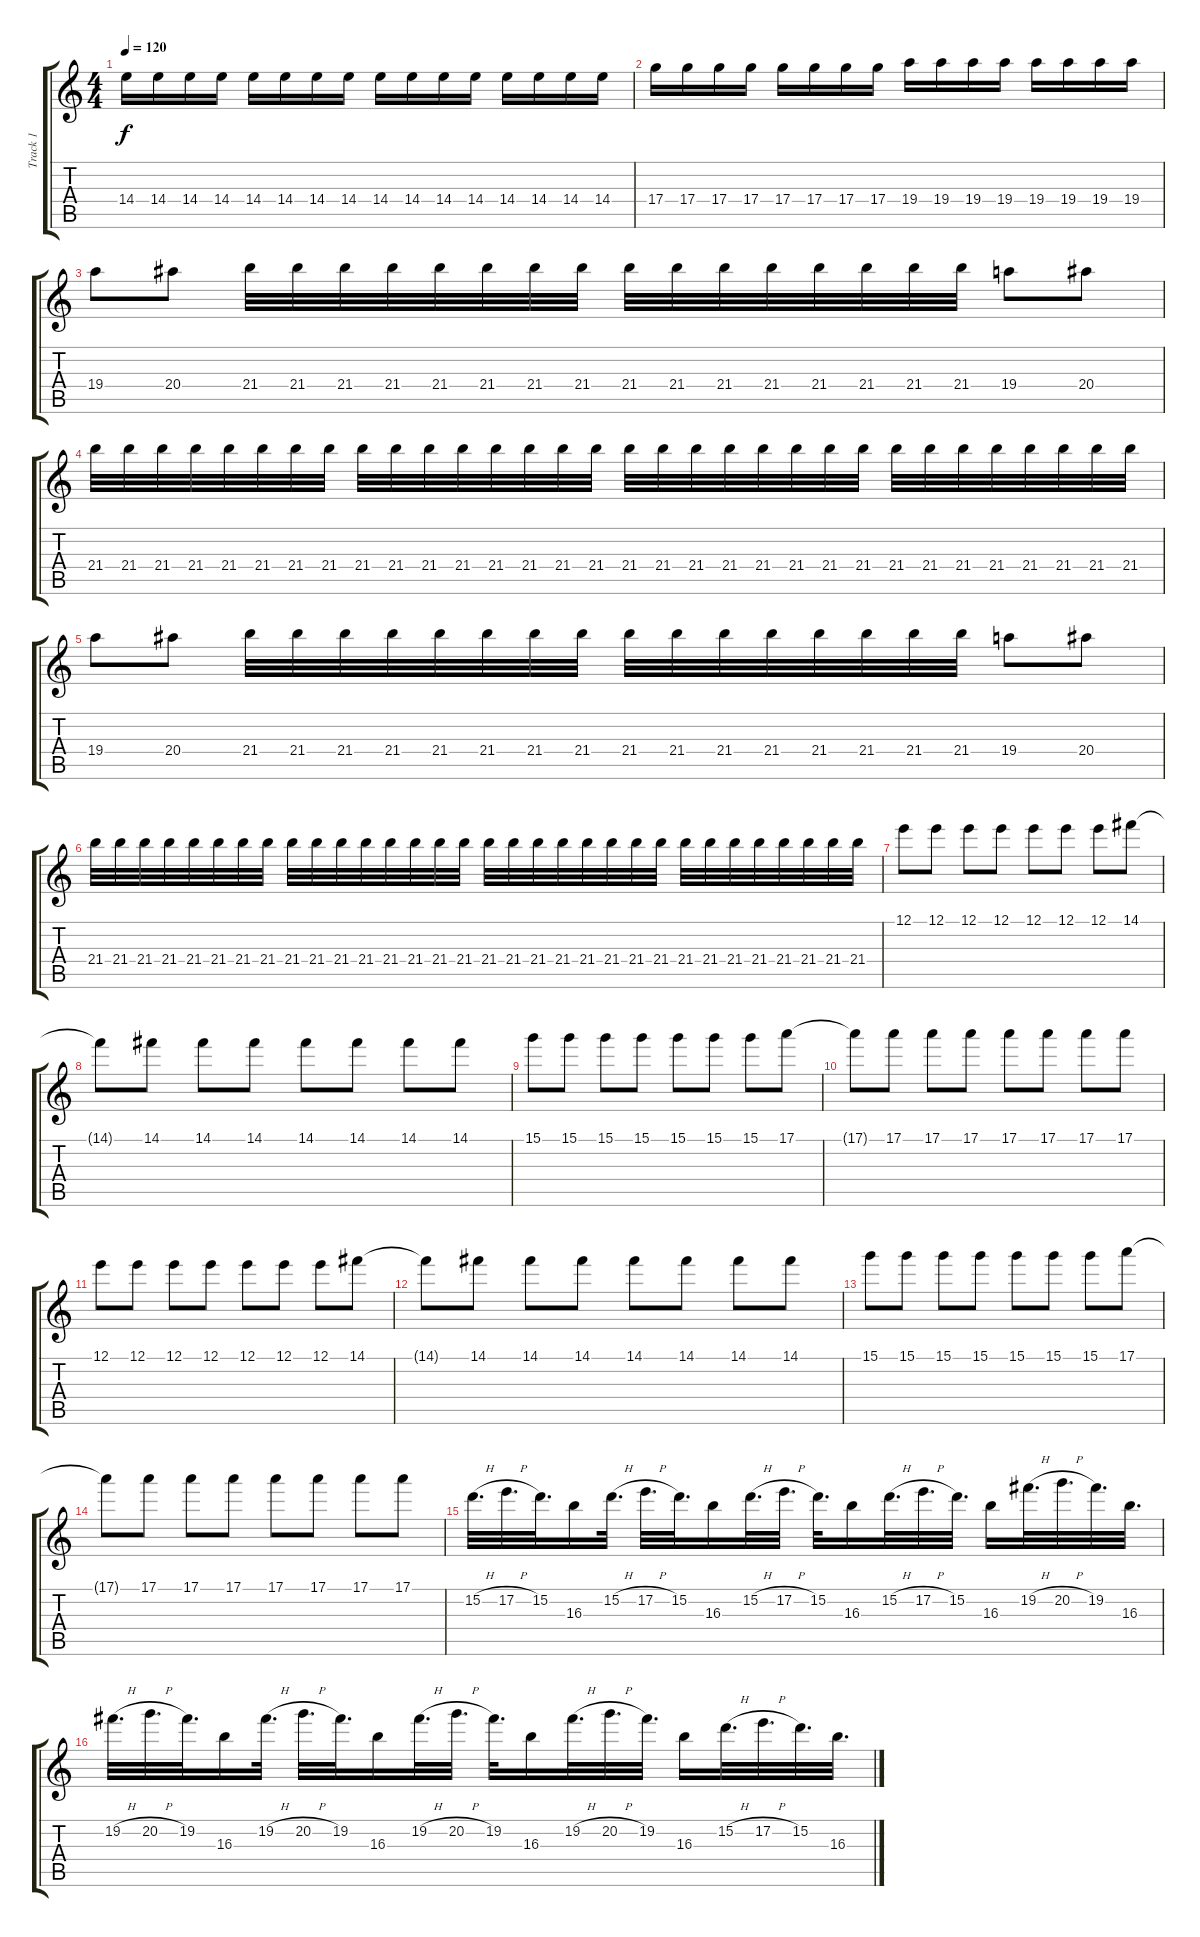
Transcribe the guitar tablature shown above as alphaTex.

\track ("Track 1" "Track 1") {instrument distortionguitar}
\staff {score tabs}
\tuning (E4 B3 G3 D3 A2 E2) {hide}
\ts (4 4)
\tempo 120
\clef g2
\ks c
14.4.16{dy f} 14.4.16 14.4.16 14.4.16 14.4.16 14.4.16 14.4.16 14.4.16 14.4.16 14.4.16 14.4.16 14.4.16 14.4.16 14.4.16 14.4.16 14.4.16 |
17.4.16 17.4.16 17.4.16 17.4.16 17.4.16 17.4.16 17.4.16 17.4.16 19.4.16 19.4.16 19.4.16 19.4.16 19.4.16 19.4.16 19.4.16 19.4.16 |
19.4.8 20.4.8 21.4.32 21.4.32 21.4.32 21.4.32 21.4.32 21.4.32 21.4.32 21.4.32 21.4.32 21.4.32 21.4.32 21.4.32 21.4.32 21.4.32 21.4.32 21.4.32 19.4.8 20.4.8 |
21.4.32 21.4.32 21.4.32 21.4.32 21.4.32 21.4.32 21.4.32 21.4.32 21.4.32 21.4.32 21.4.32 21.4.32 21.4.32 21.4.32 21.4.32 21.4.32 21.4.32 21.4.32 21.4.32 21.4.32 21.4.32 21.4.32 21.4.32 21.4.32 21.4.32 21.4.32 21.4.32 21.4.32 21.4.32 21.4.32 21.4.32 21.4.32 |
19.4.8 20.4.8 21.4.32 21.4.32 21.4.32 21.4.32 21.4.32 21.4.32 21.4.32 21.4.32 21.4.32 21.4.32 21.4.32 21.4.32 21.4.32 21.4.32 21.4.32 21.4.32 19.4.8 20.4.8 |
21.4.32 21.4.32 21.4.32 21.4.32 21.4.32 21.4.32 21.4.32 21.4.32 21.4.32 21.4.32 21.4.32 21.4.32 21.4.32 21.4.32 21.4.32 21.4.32 21.4.32 21.4.32 21.4.32 21.4.32 21.4.32 21.4.32 21.4.32 21.4.32 21.4.32 21.4.32 21.4.32 21.4.32 21.4.32 21.4.32 21.4.32 21.4.32 |
12.1.8 12.1.8 12.1.8 12.1.8 12.1.8 12.1.8 12.1.8 14.1.8 |
14.1{t}.8 14.1.8 14.1.8 14.1.8 14.1.8 14.1.8 14.1.8 14.1.8 |
15.1.8 15.1.8 15.1.8 15.1.8 15.1.8 15.1.8 15.1.8 17.1.8 |
17.1{t}.8 17.1.8 17.1.8 17.1.8 17.1.8 17.1.8 17.1.8 17.1.8 |
12.1.8 12.1.8 12.1.8 12.1.8 12.1.8 12.1.8 12.1.8 14.1.8 |
14.1{t}.8 14.1.8 14.1.8 14.1.8 14.1.8 14.1.8 14.1.8 14.1.8 |
15.1.8 15.1.8 15.1.8 15.1.8 15.1.8 15.1.8 15.1.8 17.1.8 |
17.1{t}.8 17.1.8 17.1.8 17.1.8 17.1.8 17.1.8 17.1.8 17.1.8 |
15.2{h}.32{d} 17.2{h}.32{d} 15.2.32{d} 16.3.16 15.2{h}.32{d} 17.2{h}.32{d} 15.2.32{d} 16.3.16 15.2{h}.32{d} 17.2{h}.32{d} 15.2.32{d} 16.3.16 15.2{h}.32{d} 17.2{h}.32{d} 15.2.32{d} 16.3.16 19.2{h}.32{d} 20.2{h}.32{d} 19.2.32{d} 16.3.32{d} |
19.2{h}.32{d} 20.2{h}.32{d} 19.2.32{d} 16.3.16 19.2{h}.32{d} 20.2{h}.32{d} 19.2.32{d} 16.3.16 19.2{h}.32{d} 20.2{h}.32{d} 19.2.32{d} 16.3.16 19.2{h}.32{d} 20.2{h}.32{d} 19.2.32{d} 16.3.16 15.2{h}.32{d} 17.2{h}.32{d} 15.2.32{d} 16.3.32{d}
